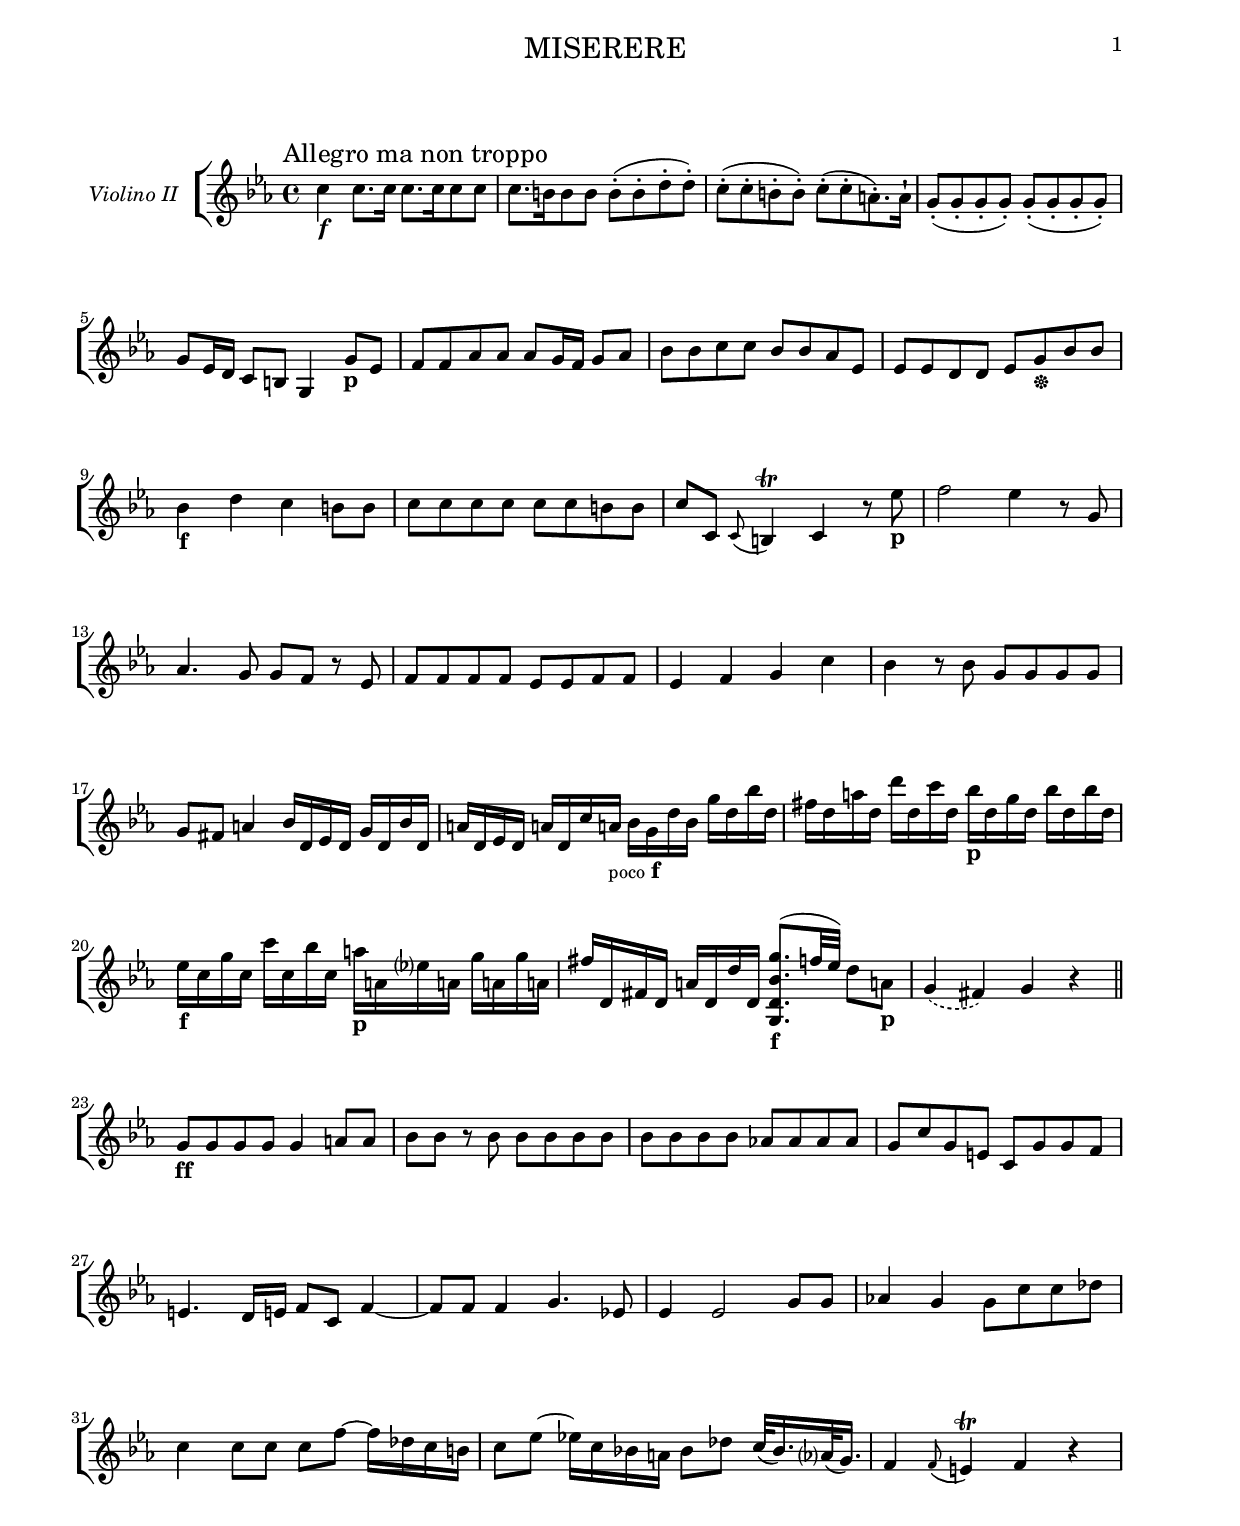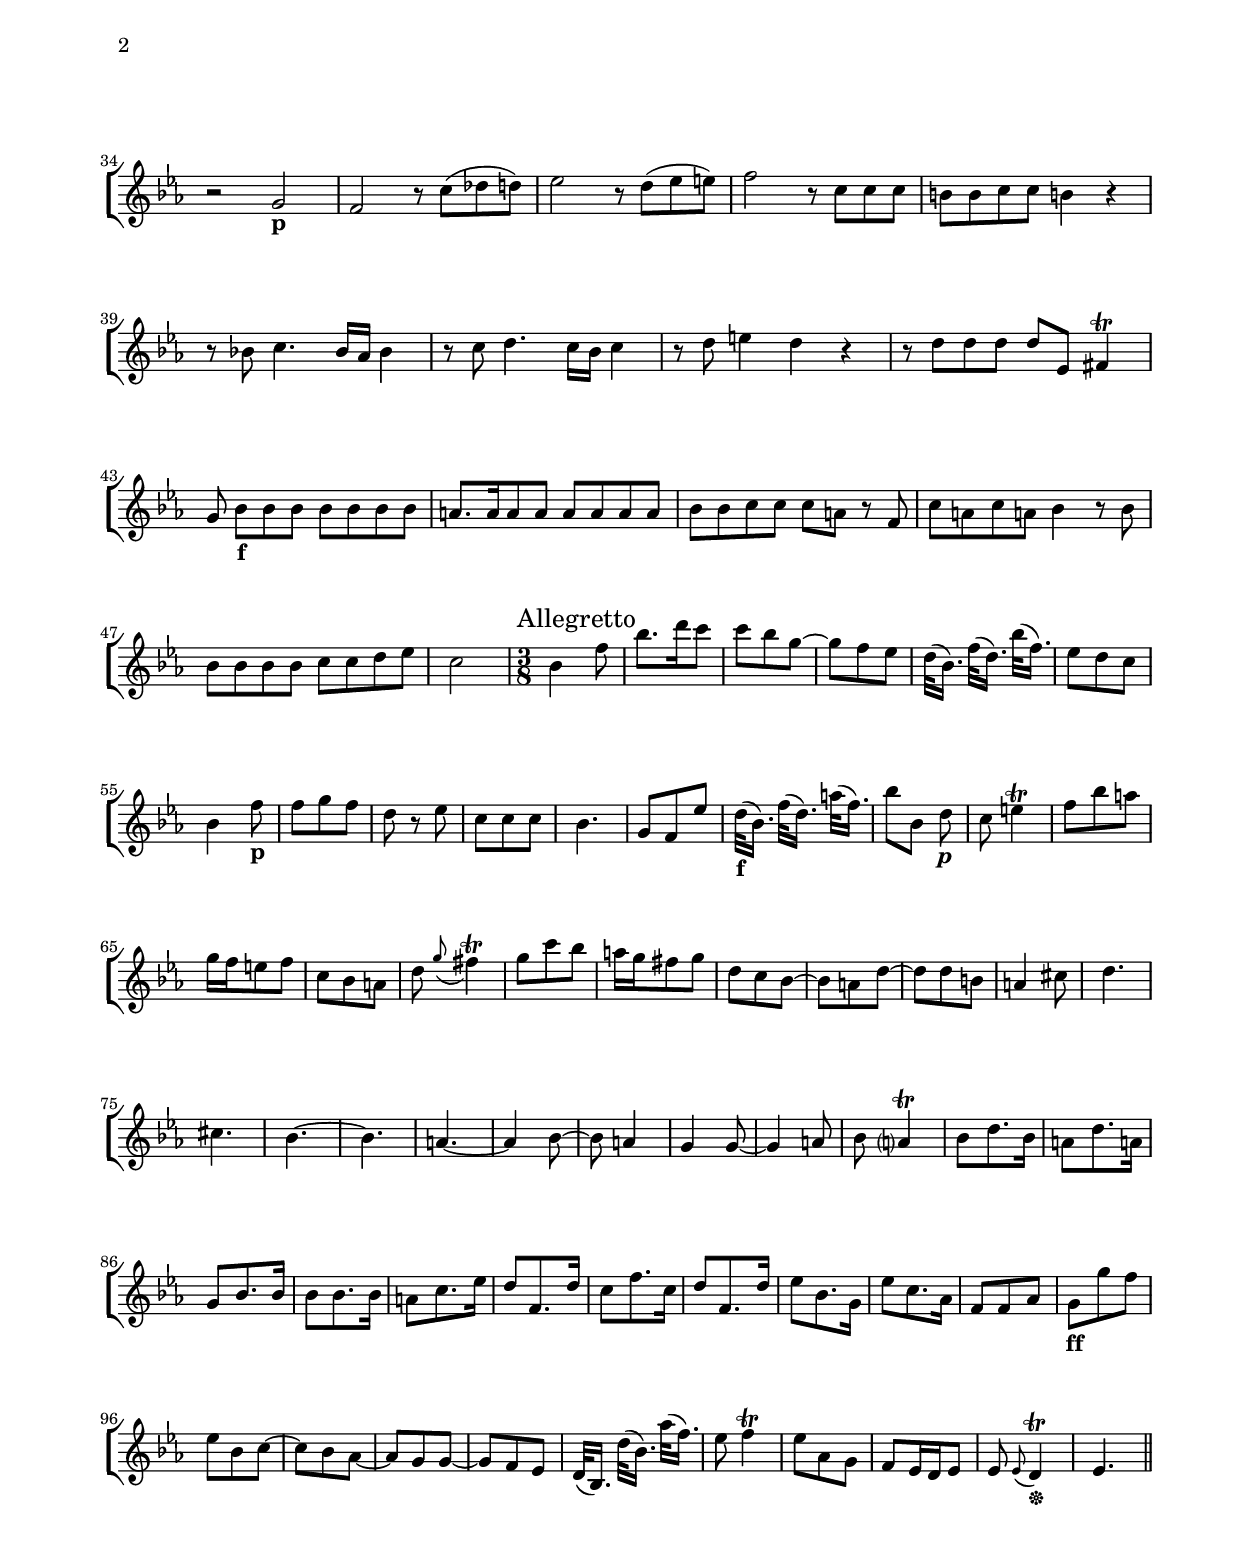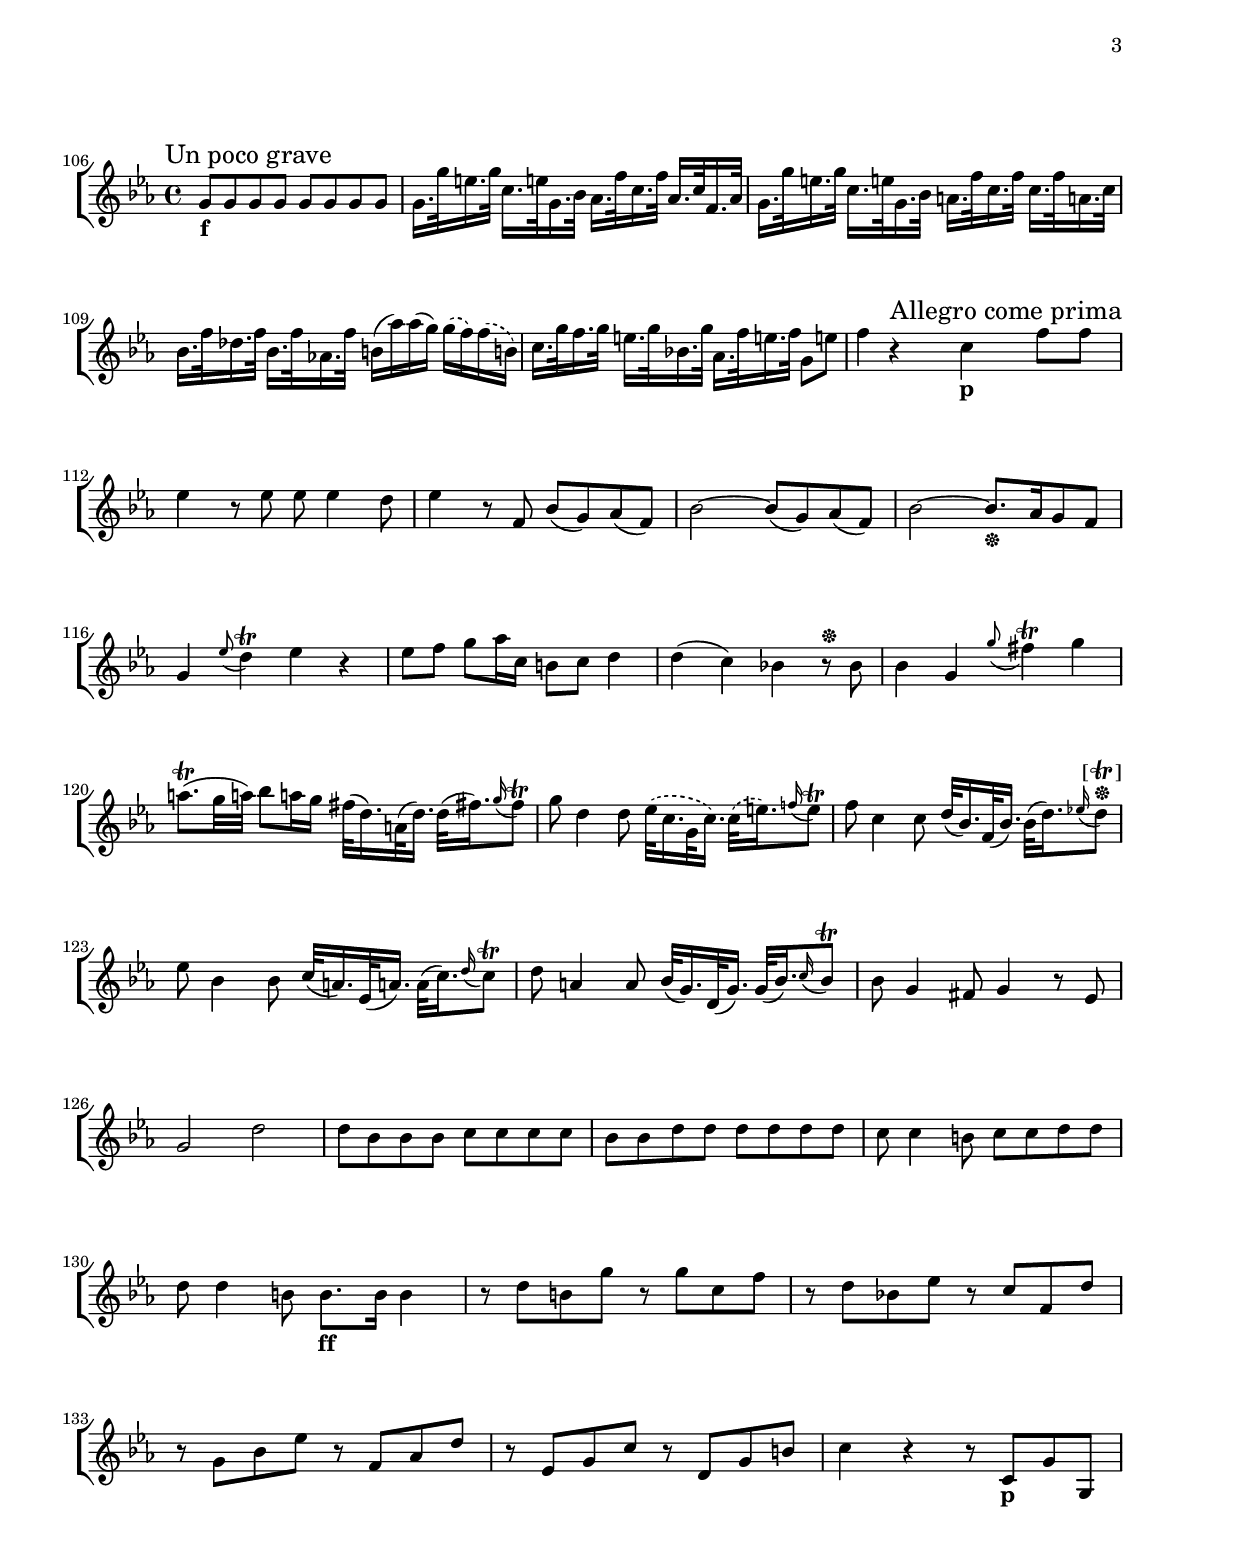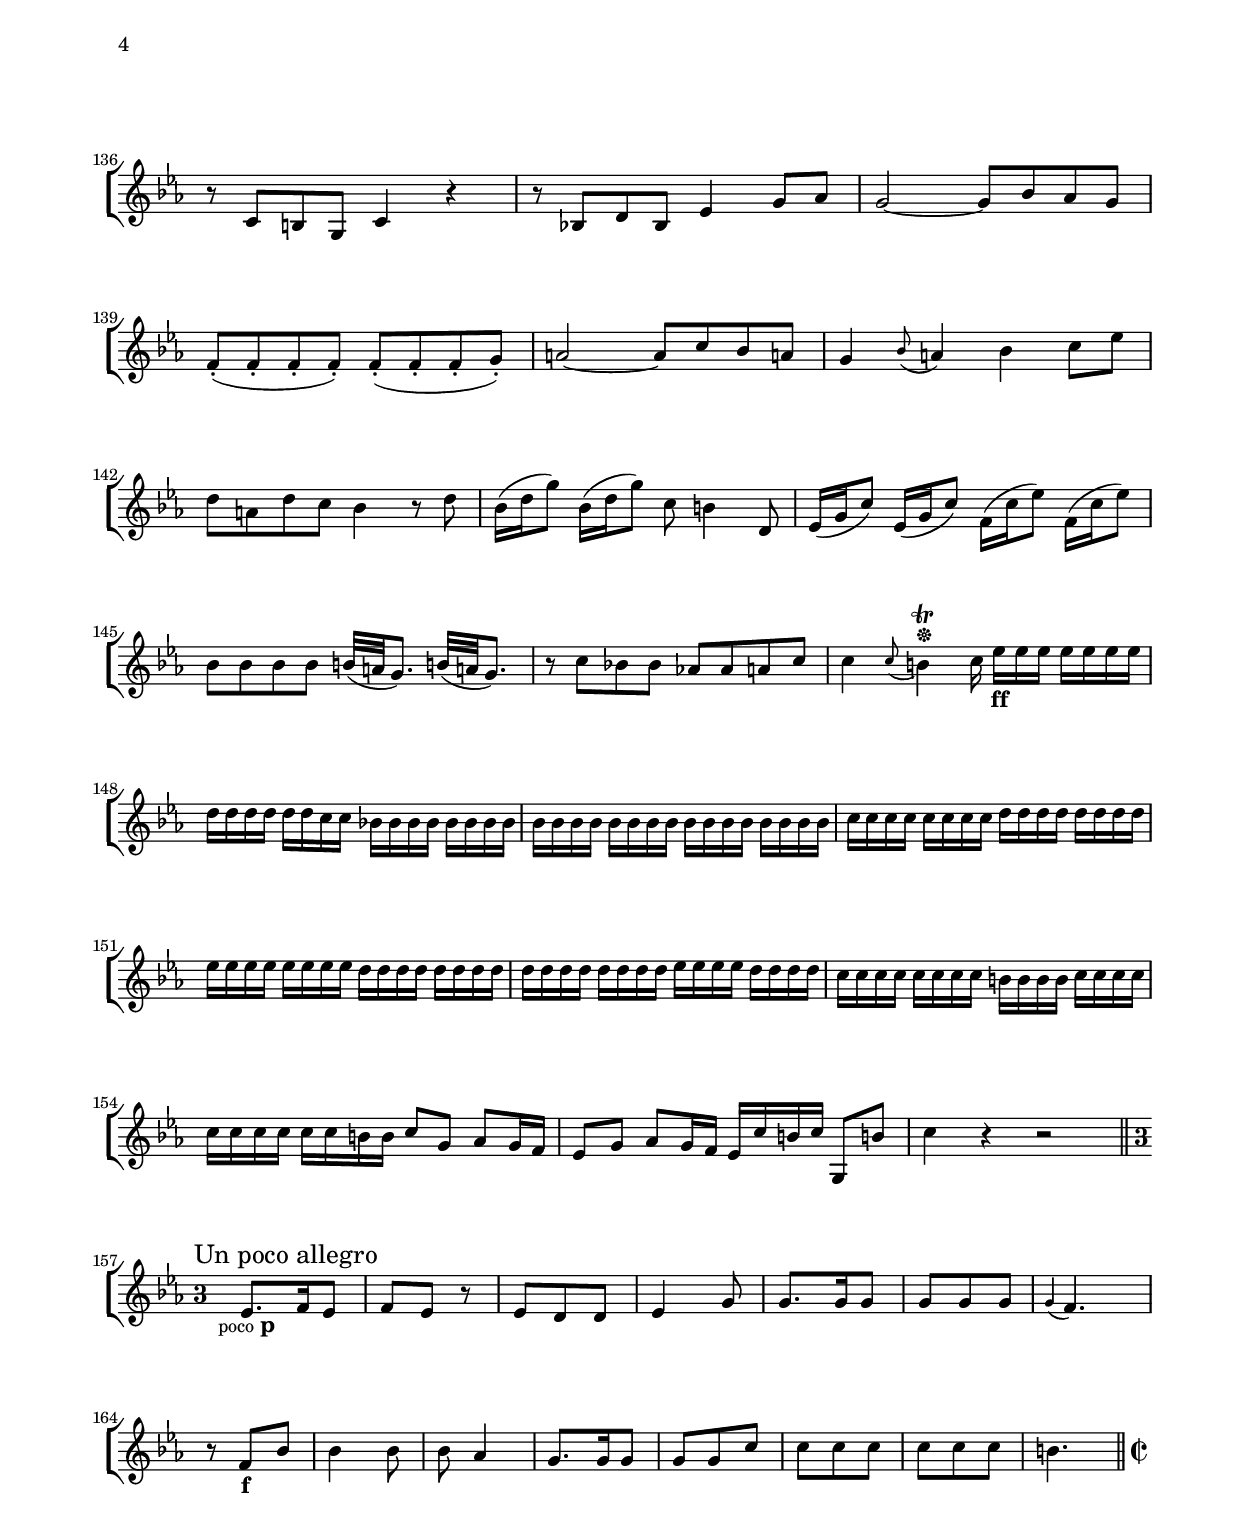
% (c) 2019 by Wolfgang Esser-Skala.
% This file is licensed under the Creative Commons Attribution-NonCommercial-ShareAlike 4.0 International License.
% To view a copy of this license, visit http://creativecommons.org/licenses/by-nc-sa/4.0/.

\version "2.18.0"

\include "../definitions.ly"

\paper {
	#(set-paper-size "a4" 'portrait)
	indent = 2\cm
	top-margin = 1.5\cm
	system-separator-markup = ##f
	system-system-spacing =
    #'((basic-distance . 17)
       (minimum-distance . 17)
       (padding . -100)
       (stretchability . 0))
	
	top-system-spacing =
    #'((basic-distance . 17)
       (minimum-distance . 17)
       (padding . -100)
       (stretchability . 0))
	
	top-markup-spacing =
    #'((basic-distance . 0)
       (minimum-distance . 0)
       (padding . -100)
       (stretchability . 0))
		
	markup-system-spacing =
    #'((basic-distance . 17)
       (minimum-distance . 17)
       (padding . -100)
       (stretchability . 0))
	
	last-bottom-spacing =
    #'((basic-distance . 0)
       (minimum-distance . 0)
       (padding . 0)
       (stretchability . 1.0e7))
	
	systems-per-page = #9
}

#(set-global-staff-size 17.82)

\book {
	\bookpart {
		\header {
			movement = "MISERERE"
		}
		\score {
			<<
				\new StaffGroup <<
					\new Staff \with { instrumentName = "Violino II" } {
						\MiserereAViolinoII
					}
				>>
			>>
		}
	}
	\bookpart {
		\paper { indent = 0\cm }
		\score {
			<<
				\new StaffGroup <<
					\new Staff {
						\set Score.barNumberVisibility = #all-bar-numbers-visible
						\bar ""
						\MiserereBViolinoII
					}
				>>
			>>
		}
	}
}